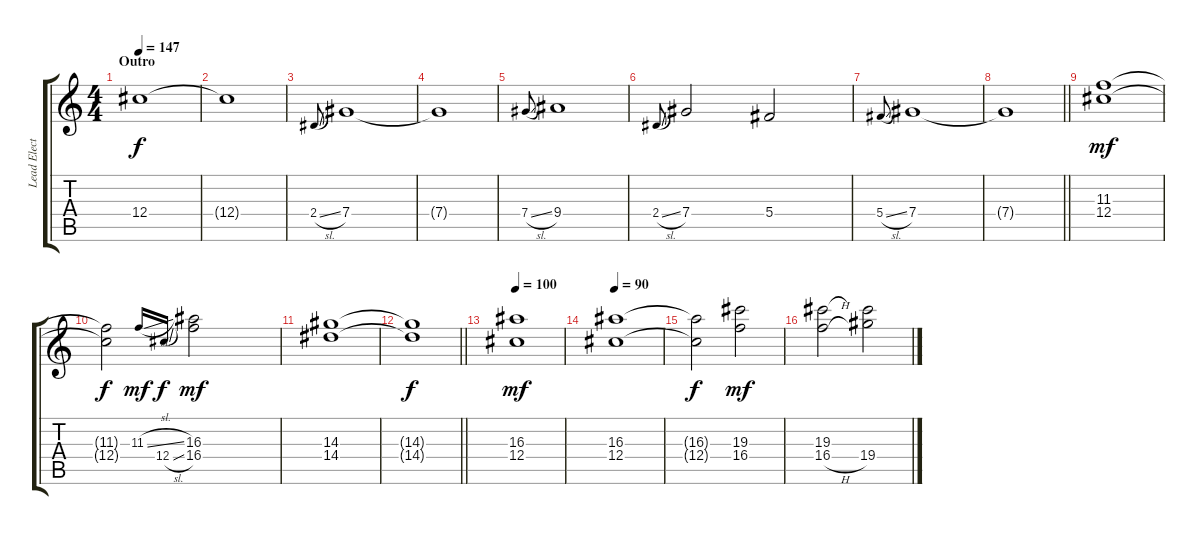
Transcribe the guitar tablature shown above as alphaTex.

\track ("Lead Elect" "Lead Elect") {instrument distortionguitar}
\staff {score tabs}
\tuning (Eb4 Bb3 Gb3 Db3 Ab2 Eb2) {hide}
\ts (4 4)
\section ("" "Outro")
\tempo 147
\clef g2
\ks c
12.4.1{dy f} |
12.4{t}.1 |
2.4{sl}.8{gr onbeat} 7.4.1 |
7.4{t}.1 |
7.4{sl}.8{gr onbeat} 9.4.1 |
2.4{sl}.8{gr onbeat} 7.4.2 5.4.2 |
5.4{sl}.8{gr onbeat} 7.4.1 |
\barLineRight lightlight
7.4{t}.1 |
(11.3 12.4).1{dy mf} |
(11.3{t} 12.4{t}).2{dy f} 11.3{sl}.16{gr onbeat dy mf} 12.4{sl}.16{gr onbeat dy f} (16.3 16.4).2{dy mf} |
(14.3 14.4).1 |
\barLineRight lightlight
(14.3{t} 14.4{t}).1{dy f} |
\tempo 100
(16.3 12.4).1{dy mf} |
\tempo 90
(16.3 12.4).1 |
(16.3{t} 12.4{t}).2{dy f} (19.3 16.4).2{dy mf} |
(19.3 16.4{h}).2 (19.3{t} 19.4).2
